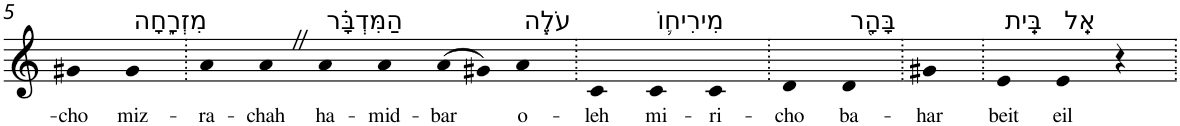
**kern	**text
*part1	*part1
*staff1	*staff1
*I"Piano	*
*I'Pno	*
!!LO:PB:g=z
*clefG2	*
*k[]	*
=5	=5
!	!LO:LY:b
4g#X	-cho
!LO:TX:a:t=מִזְרָ֑חָה	!
!	!LO:LY:b
4g#	miz-
=6.	=6.
!	!LO:LY:b
4a	-ra-
!	!LO:LY:b
4aZ	-chah
!LO:TX:a:t=הַמִּדְבָּ֗ר	!
!	!LO:LY:b
4a	ha-
!	!LO:LY:b
4a	-mid-
!	!LO:LY:b
(>8a	-bar
8g#X)	.
!LO:TX:a:t=עֹלֶ֧ה	!
!	!LO:LY:b
4a	o-
=7.	=7.
!	!LO:LY:b
4c	-leh
!LO:TX:a:t=מִירִיח֛וֹ	!
!	!LO:LY:b
4c	mi-
!	!LO:LY:b
4c	-ri-
=8.	=8.
!	!LO:LY:b
4d	-cho
!LO:TX:a:t=בָּהָ֖ר	!
!	!LO:LY:b
4d	ba-
=9.	=9.
!	!LO:LY:b
4g#X	-har
=10.	=10.
!LO:TX:a:t=בֵּֽית	!
!	!LO:LY:b
4e	beit
!LO:TX:a:t=אֵֽל	!
!	!LO:LY:b
4e	eil
4r	.
=.	=.
*-	*-
